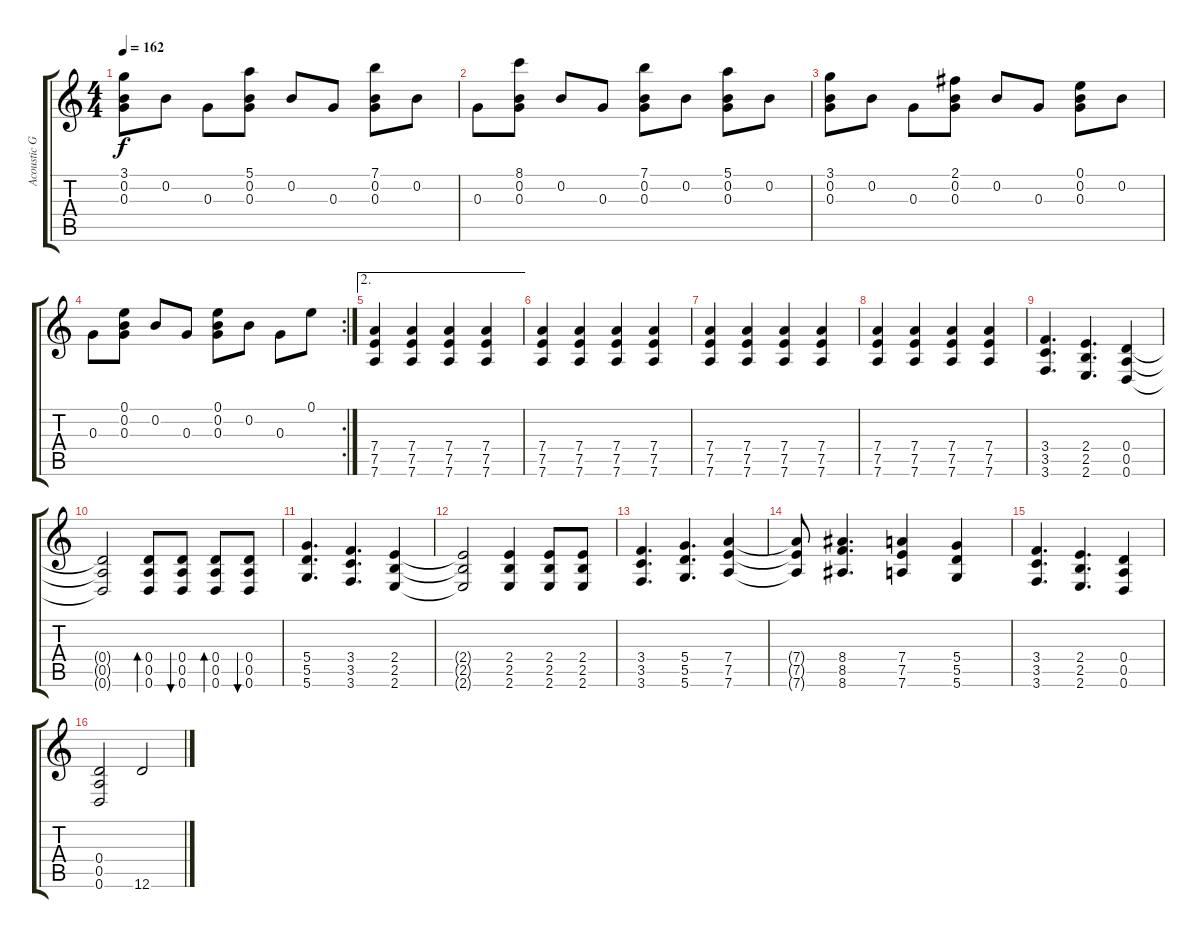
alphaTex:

\track ("Acoustic Guitar" "Acoustic G") {instrument acousticguitarsteel}
\staff {score tabs}
\tuning (E4 B3 G3 D3 A2 D2) {hide}
\ts (4 4)
\tempo 162
\clef g2
\ks c
(3.1 0.2 0.3).8{dy f} 0.2.8 0.3.8 (5.1 0.2 0.3).8 0.2.8 0.3.8 (7.1 0.2 0.3).8 0.2.8 |
0.3.8 (8.1 0.2 0.3).8 0.2.8 0.3.8 (7.1 0.2 0.3).8 0.2.8 (5.1 0.2 0.3).8 0.2.8 |
(3.1 0.2 0.3).8 0.2.8 0.3.8 (2.1 0.2 0.3).8 0.2.8 0.3.8 (0.1 0.2 0.3).8 0.2.8 |
\rc 2
0.3.8 (0.1 0.2 0.3).8 0.2.8 0.3.8 (0.1 0.2 0.3).8 0.2.8 0.3.8 0.1.8 |
\ae 2
(7.4 7.5 7.6).4{volume 5} (7.4 7.5 7.6).4{volume 13} (7.4 7.5 7.6).4{volume 5} (7.4 7.5 7.6).4{volume 13} |
(7.4 7.5 7.6).4{volume 5} (7.4 7.5 7.6).4{volume 13} (7.4 7.5 7.6).4{volume 5} (7.4 7.5 7.6).4{volume 13} |
(7.4 7.5 7.6).4 (7.4 7.5 7.6).4 (7.4 7.5 7.6).4 (7.4 7.5 7.6).4 |
(7.4 7.5 7.6).4 (7.4 7.5 7.6).4 (7.4 7.5 7.6).4 (7.4 7.5 7.6).4 |
(3.4 3.5 3.6).4{d} (2.4 2.5 2.6).4{d} (0.4 0.5 0.6).4 |
(0.4{t} 0.5{t} 0.6{t}).2 (0.4 0.5 0.6).8{bd 30} (0.4 0.5 0.6).8{bu 30} (0.4 0.5 0.6).8{bd 30} (0.4 0.5 0.6).8{bu 30} |
(5.4 5.5 5.6).4{d} (3.4 3.5 3.6).4{d} (2.4 2.5 2.6).4 |
(2.4{t} 2.5{t} 2.6{t}).2 (2.4 2.5 2.6).4 (2.4 2.5 2.6).8 (2.4 2.5 2.6).8 |
(3.4 3.5 3.6).4{d} (5.4 5.5 5.6).4{d} (7.4 7.5 7.6).4 |
(7.4{t} 7.5{t} 7.6{t}).8 (8.4 8.5 8.6).4{d} (7.4 7.5 7.6).4 (5.4 5.5 5.6).4 |
(3.4 3.5 3.6).4{d} (2.4 2.5 2.6).4{d} (0.4 0.5 0.6).4 |
(0.4 0.5 0.6).2 12.6{ss}.2
